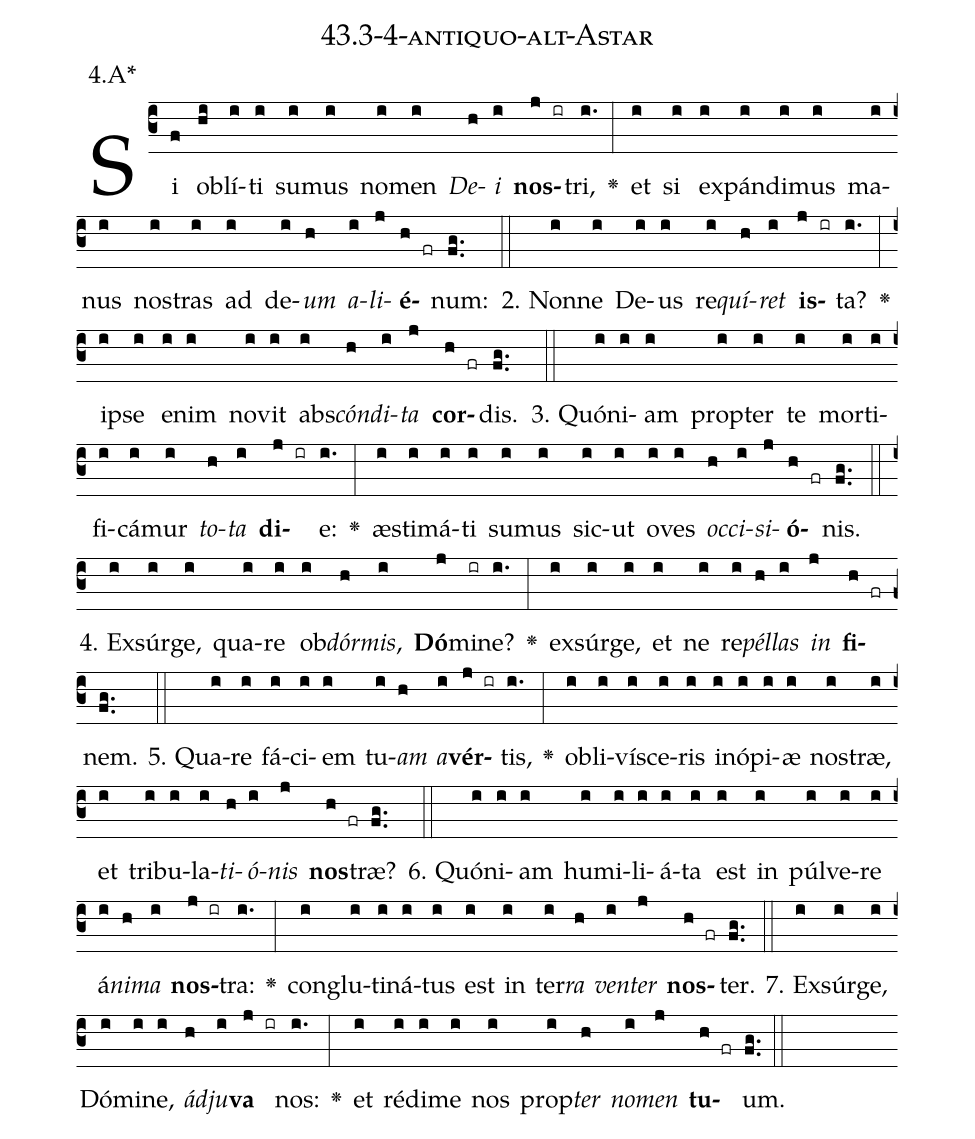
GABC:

name: 43.3-4-antiquo-alt-Astar;
annotation: 4.A*;
%%
(c3)Si(f) ob(hi)lí(i)ti(i) su(i)mus(i) no(i)men(i) <i>De</i>(h)<i>i</i>(i) <b>nos</b>(j ir)tri,(i.) <v>\greheightstar</v>(:) et(i) si(i) ex(i)pán(i)di(i)mus(i) ma(i)nus(i) nos(i)tras(i) ad(i) de(i)<i>um</i>(h) <i>a</i>(i)<i>li</i>(j)<b>é</b>(h fr)num:(fg..) (::)
2. Non(i)ne(i) De(i)us(i) re(i)<i>quí</i>(h)<i>ret</i>(i) <b>is</b>(j ir)ta?(i.) <v>\greheightstar</v>(:) ip(i)se(i) e(i)nim(i) no(i)vit(i) abs(i)<i>cón</i>(h)<i>di</i>(i)<i>ta</i>(j) <b>cor</b>(h fr)dis.(fg..) (::)
3. Quón(i)i(i)am(i) prop(i)ter(i) te(i) mor(i)ti(i)fi(i)cá(i)mur(i) <i>to</i>(h)<i>ta</i>(i) <b>di</b>(j ir)e:(i.) <v>\greheightstar</v>(:) æs(i)ti(i)má(i)ti(i) su(i)mus(i) sic(i)ut(i) o(i)ves(i) <i>oc</i>(h)<i>ci</i>(i)<i>si</i>(j)<b>ó</b>(h fr)nis.(fg..) (::)
4. Ex(i)súr(i)ge,(i) qua(i)re(i) ob(i)<i>dór</i>(h)<i>mis</i>,(i) <b>Dó</b>(j)mi(ir)ne?(i.) <v>\greheightstar</v>(:) ex(i)súr(i)ge,(i) et(i) ne(i) re(i)<i>pél</i>(h)<i>las</i>(i) <i>in</i>(j) <b>fi</b>(h fr)nem.(fg..) (::)
5. Qua(i)re(i) fá(i)ci(i)em(i) tu(i)<i>am</i>(h) <i>a</i>(i)<b>vér</b>(j ir)tis,(i.) <v>\greheightstar</v>(:) ob(i)li(i)ví(i)sce(i)ris(i) in(i)ó(i)pi(i)æ(i) nos(i)træ,(i) et(i) tri(i)bu(i)la(i)<i>ti</i>(h)<i>ó</i>(i)<i>nis</i>(j) <b>nos</b>(h fr)træ?(fg..) (::)
6. Quón(i)i(i)am(i) hu(i)mi(i)li(i)á(i)ta(i) est(i) in(i) púl(i)ve(i)re(i) á(i)<i>ni</i>(h)<i>ma</i>(i) <b>nos</b>(j ir)tra:(i.) <v>\greheightstar</v>(:) con(i)glu(i)ti(i)ná(i)tus(i) est(i) in(i) ter(i)<i>ra</i>(h) <i>ven</i>(i)<i>ter</i>(j) <b>nos</b>(h fr)ter.(fg..) (::)
7. Ex(i)súr(i)ge,(i) Dó(i)mi(i)ne,(i) <i>ád</i>(h)<i>ju</i>(i)<b>va</b>(j ir) nos:(i.) <v>\greheightstar</v>(:) et(i) réd(i)i(i)me(i) nos(i) prop(i)<i>ter</i>(h) <i>no</i>(i)<i>men</i>(j) <b>tu</b>(h fr)um.(fg..) (::)
